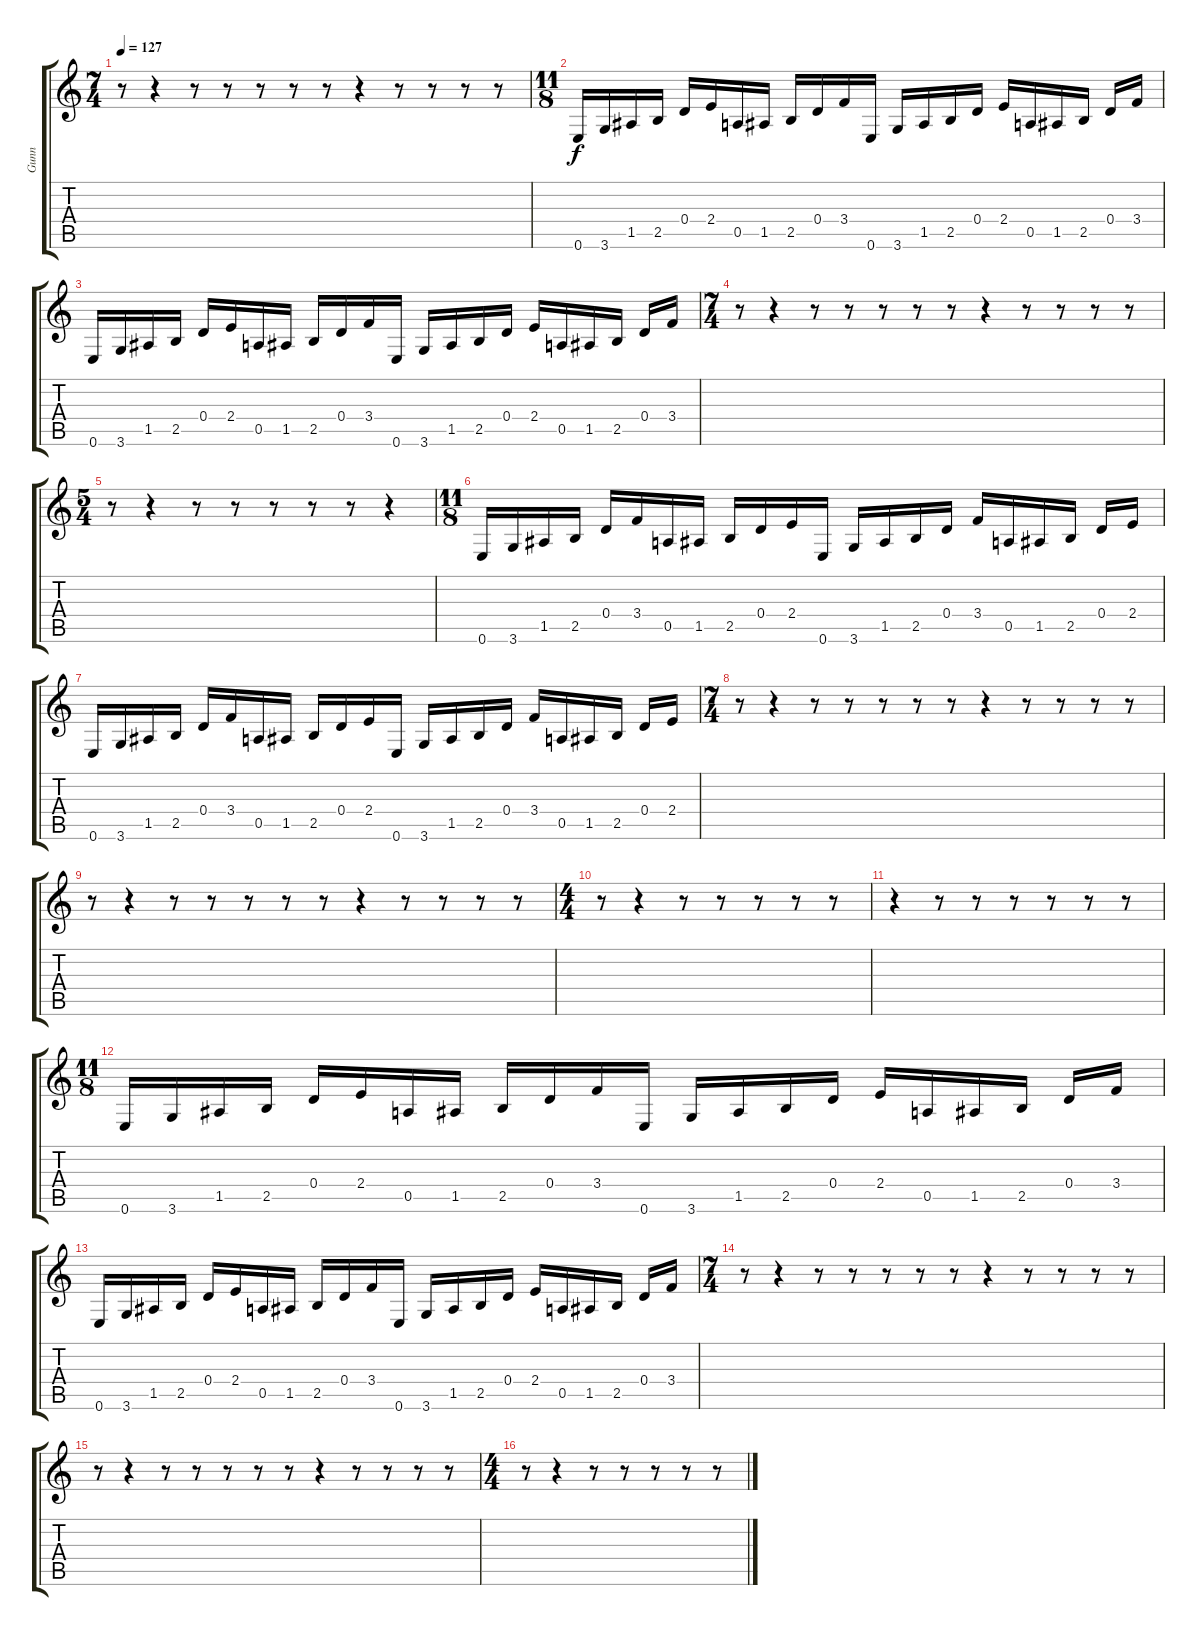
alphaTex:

\track ("Gunn" "Gunn") {instrument electricbassfinger}
\staff {score tabs}
\tuning (E4 B3 G3 D3 A2 E2) {hide}
\ts (7 4)
\tempo 127
\clef g2
\ks c
r.8{dy f} r.4 r.8 r.8 r.8 r.8 r.8 r.4 r.8 r.8 r.8 r.8 |
\ts (11 8)
0.6.16 3.6.16 1.5.16 2.5.16 0.4.16 2.4.16 0.5.16 1.5.16 2.5.16 0.4.16 3.4.16 0.6.16 3.6.16 1.5.16 2.5.16 0.4.16 2.4.16 0.5.16 1.5.16 2.5.16 0.4.16 3.4.16 |
0.6.16 3.6.16 1.5.16 2.5.16 0.4.16 2.4.16 0.5.16 1.5.16 2.5.16 0.4.16 3.4.16 0.6.16 3.6.16 1.5.16 2.5.16 0.4.16 2.4.16 0.5.16 1.5.16 2.5.16 0.4.16 3.4.16 |
\ts (7 4)
r.8 r.4 r.8 r.8 r.8 r.8 r.8 r.4 r.8 r.8 r.8 r.8 |
\ts (5 4)
r.8 r.4 r.8 r.8 r.8 r.8 r.8 r.4 |
\ts (11 8)
0.6.16 3.6.16 1.5.16 2.5.16 0.4.16 3.4.16 0.5.16 1.5.16 2.5.16 0.4.16 2.4.16 0.6.16 3.6.16 1.5.16 2.5.16 0.4.16 3.4.16 0.5.16 1.5.16 2.5.16 0.4.16 2.4.16 |
0.6.16 3.6.16 1.5.16 2.5.16 0.4.16 3.4.16 0.5.16 1.5.16 2.5.16 0.4.16 2.4.16 0.6.16 3.6.16 1.5.16 2.5.16 0.4.16 3.4.16 0.5.16 1.5.16 2.5.16 0.4.16 2.4.16 |
\ts (7 4)
r.8 r.4 r.8 r.8 r.8 r.8 r.8 r.4 r.8 r.8 r.8 r.8 |
r.8 r.4 r.8 r.8 r.8 r.8 r.8 r.4 r.8 r.8 r.8 r.8 |
\ts (4 4)
r.8 r.4 r.8 r.8 r.8 r.8 r.8 |
r.4 r.8 r.8 r.8 r.8 r.8 r.8 |
\ts (11 8)
0.6.16 3.6.16 1.5.16 2.5.16 0.4.16 2.4.16 0.5.16 1.5.16 2.5.16 0.4.16 3.4.16 0.6.16 3.6.16 1.5.16 2.5.16 0.4.16 2.4.16 0.5.16 1.5.16 2.5.16 0.4.16 3.4.16 |
0.6.16 3.6.16 1.5.16 2.5.16 0.4.16 2.4.16 0.5.16 1.5.16 2.5.16 0.4.16 3.4.16 0.6.16 3.6.16 1.5.16 2.5.16 0.4.16 2.4.16 0.5.16 1.5.16 2.5.16 0.4.16 3.4.16 |
\ts (7 4)
r.8 r.4 r.8 r.8 r.8 r.8 r.8 r.4 r.8 r.8 r.8 r.8 |
r.8 r.4 r.8 r.8 r.8 r.8 r.8 r.4 r.8 r.8 r.8 r.8 |
\ts (4 4)
r.8 r.4 r.8 r.8 r.8 r.8 r.8
